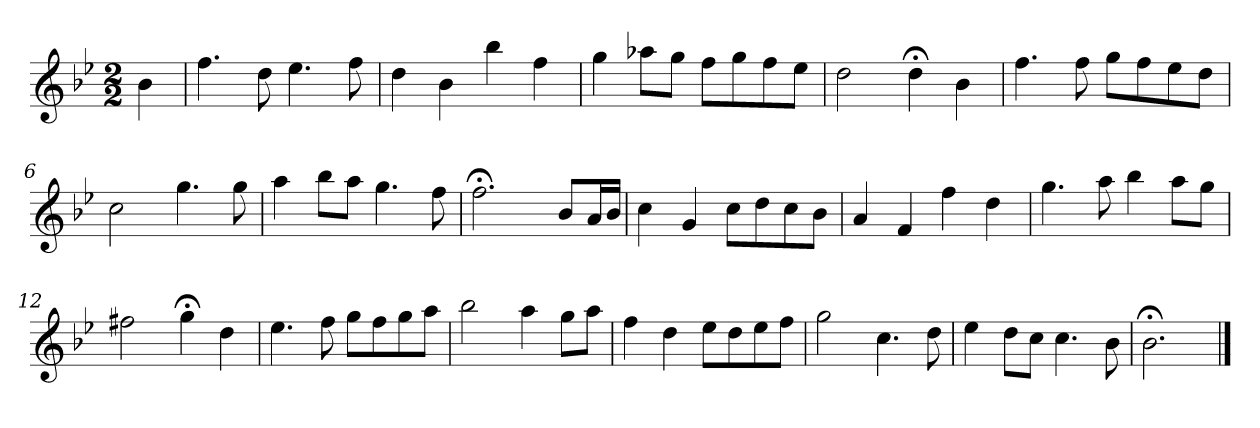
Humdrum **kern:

**kern
*part1
*staff1
*k[b-e-]
*B-:
*M2/2
*MM120
=
4b-
=1
4.ff
8dd
4.ee-
8ff
=2
4dd
4b-
4bb-
4ff
=3
4gg
8aa-XL
8ggJ
8ffL
8gg
8ff
8ee-J
=4
2dd
4dd;<
4b-
=5
4.ff
8ff
8ggL
8ff
8ee-
8ddJ
=6
2cc
4.gg
8gg
=7
4aa
8bb-L
8aaJ
4.gg
8ff
=8
2.ff;<
8b-L
16aL
16b-JJ
=9
4cc
4g
8ccL
8dd
8cc
8b-J
=10
4a
4f
4ff
4dd
=11
4.gg
8aa
4bb-
8aaL
8ggJ
=12
2ff#X
4gg;<
4dd
=13
4.ee-
8ff
8ggL
8ff
8gg
8aaJ
=14
2bb-
4aa
8ggL
8aaJ
=15
4ff
4dd
8ee-L
8dd
8ee-
8ffJ
=16
2gg
4.cc
8dd
=17
4ee-
8ddL
8ccJ
4.cc
8b-
=18
2.b-;<
==
*-
